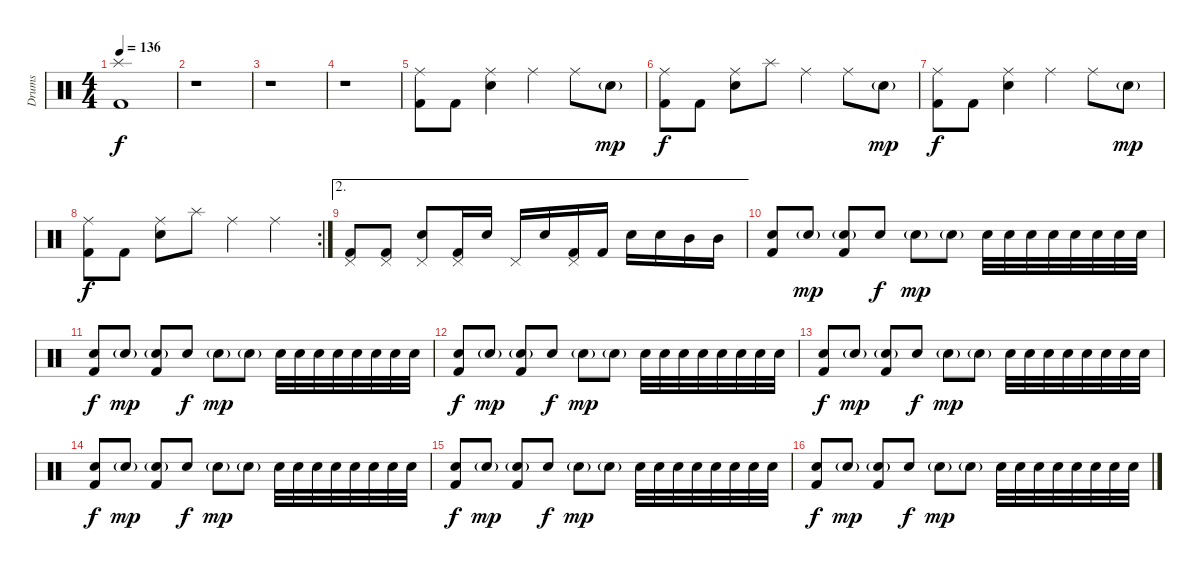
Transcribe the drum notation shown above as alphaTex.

\track ("Drums" "Drums") {instrument percussion}
\staff {score}
\articulation defaults
\ts (4 4)
\tempo 136
\clef neutral
\ks c
("Splash (hit)" "Kick (hit) 2").1{dy f} |
r.1 |
r.1 |
r.1 |
("Ride (middle)" "Kick (hit) 2").8 "Kick (hit) 2".8 ("Ride (middle)" "Electric Snare (hit)").4 "Ride (middle)".4 "Ride (middle)".8 "Electric Snare (hit)"{g}.8{dy mp} |
("Ride (middle)" "Kick (hit) 2").8{dy f} "Kick (hit) 2".8 ("Ride (middle)" "Electric Snare (hit)").8 "Splash (hit)".8 "Ride (middle)".4 "Ride (middle)".8 "Electric Snare (hit)"{g}.8{dy mp} |
("Ride (middle)" "Kick (hit) 2").8{dy f} "Kick (hit) 2".8 ("Ride (middle)" "Electric Snare (hit)").4 "Ride (middle)".4 "Ride (middle)".8 "Electric Snare (hit)"{g}.8{dy mp} |
\rc 2
("Ride (middle)" "Kick (hit) 2").8{dy f} "Kick (hit) 2".8 ("Ride (middle)" "Electric Snare (hit)").8 "Splash (hit)".8 "Ride (middle)".4 "Ride (middle)".4 |
\ae 2
("Pedal Hi-Hat (hit)" "Kick (hit) 2").8 ("Pedal Hi-Hat (hit)" "Kick (hit) 2").8 ("Pedal Hi-Hat (hit)" "Electric Snare (hit)").8 ("Pedal Hi-Hat (hit)" "Kick (hit) 2").16 "Electric Snare (hit)".16 "Pedal Hi-Hat (hit)".16 "Electric Snare (hit)".16 ("Pedal Hi-Hat (hit)" "Kick (hit) 2").16 "Kick (hit) 2".16 "Electric Snare (hit)".16 "Electric Snare (hit)".16 "Mid Tom (hit)".16 "Mid Tom (hit)".16 |
("Electric Snare (hit)" "Kick (hit) 2").8 "Electric Snare (hit)"{g}.8{dy mp} ("Electric Snare (hit)"{g} "Kick (hit) 2").8 "Electric Snare (hit)".8{dy f} "Electric Snare (hit)"{g}.8{dy mp} "Electric Snare (hit)"{g}.8 "Electric Snare (hit)".32 "Electric Snare (hit)".32 "Electric Snare (hit)".32 "Electric Snare (hit)".32 "Electric Snare (hit)".32 "Electric Snare (hit)".32 "Electric Snare (hit)".32 "Electric Snare (hit)".32 |
("Electric Snare (hit)" "Kick (hit) 2").8{dy f} "Electric Snare (hit)"{g}.8{dy mp} ("Electric Snare (hit)"{g} "Kick (hit) 2").8 "Electric Snare (hit)".8{dy f} "Electric Snare (hit)"{g}.8{dy mp} "Electric Snare (hit)"{g}.8 "Electric Snare (hit)".32 "Electric Snare (hit)".32 "Electric Snare (hit)".32 "Electric Snare (hit)".32 "Electric Snare (hit)".32 "Electric Snare (hit)".32 "Electric Snare (hit)".32 "Electric Snare (hit)".32 |
("Electric Snare (hit)" "Kick (hit) 2").8{dy f} "Electric Snare (hit)"{g}.8{dy mp} ("Electric Snare (hit)"{g} "Kick (hit) 2").8 "Electric Snare (hit)".8{dy f} "Electric Snare (hit)"{g}.8{dy mp} "Electric Snare (hit)"{g}.8 "Electric Snare (hit)".32 "Electric Snare (hit)".32 "Electric Snare (hit)".32 "Electric Snare (hit)".32 "Electric Snare (hit)".32 "Electric Snare (hit)".32 "Electric Snare (hit)".32 "Electric Snare (hit)".32 |
("Electric Snare (hit)" "Kick (hit) 2").8{dy f} "Electric Snare (hit)"{g}.8{dy mp} ("Electric Snare (hit)"{g} "Kick (hit) 2").8 "Electric Snare (hit)".8{dy f} "Electric Snare (hit)"{g}.8{dy mp} "Electric Snare (hit)"{g}.8 "Electric Snare (hit)".32 "Electric Snare (hit)".32 "Electric Snare (hit)".32 "Electric Snare (hit)".32 "Electric Snare (hit)".32 "Electric Snare (hit)".32 "Electric Snare (hit)".32 "Electric Snare (hit)".32 |
("Electric Snare (hit)" "Kick (hit) 2").8{dy f} "Electric Snare (hit)"{g}.8{dy mp} ("Electric Snare (hit)"{g} "Kick (hit) 2").8 "Electric Snare (hit)".8{dy f} "Electric Snare (hit)"{g}.8{dy mp} "Electric Snare (hit)"{g}.8 "Electric Snare (hit)".32 "Electric Snare (hit)".32 "Electric Snare (hit)".32 "Electric Snare (hit)".32 "Electric Snare (hit)".32 "Electric Snare (hit)".32 "Electric Snare (hit)".32 "Electric Snare (hit)".32 |
("Electric Snare (hit)" "Kick (hit) 2").8{dy f} "Electric Snare (hit)"{g}.8{dy mp} ("Electric Snare (hit)"{g} "Kick (hit) 2").8 "Electric Snare (hit)".8{dy f} "Electric Snare (hit)"{g}.8{dy mp} "Electric Snare (hit)"{g}.8 "Electric Snare (hit)".32 "Electric Snare (hit)".32 "Electric Snare (hit)".32 "Electric Snare (hit)".32 "Electric Snare (hit)".32 "Electric Snare (hit)".32 "Electric Snare (hit)".32 "Electric Snare (hit)".32 |
("Electric Snare (hit)" "Kick (hit) 2").8{dy f} "Electric Snare (hit)"{g}.8{dy mp} ("Electric Snare (hit)"{g} "Kick (hit) 2").8 "Electric Snare (hit)".8{dy f} "Electric Snare (hit)"{g}.8{dy mp} "Electric Snare (hit)"{g}.8 "Electric Snare (hit)".32 "Electric Snare (hit)".32 "Electric Snare (hit)".32 "Electric Snare (hit)".32 "Electric Snare (hit)".32 "Electric Snare (hit)".32 "Electric Snare (hit)".32 "Electric Snare (hit)".32
